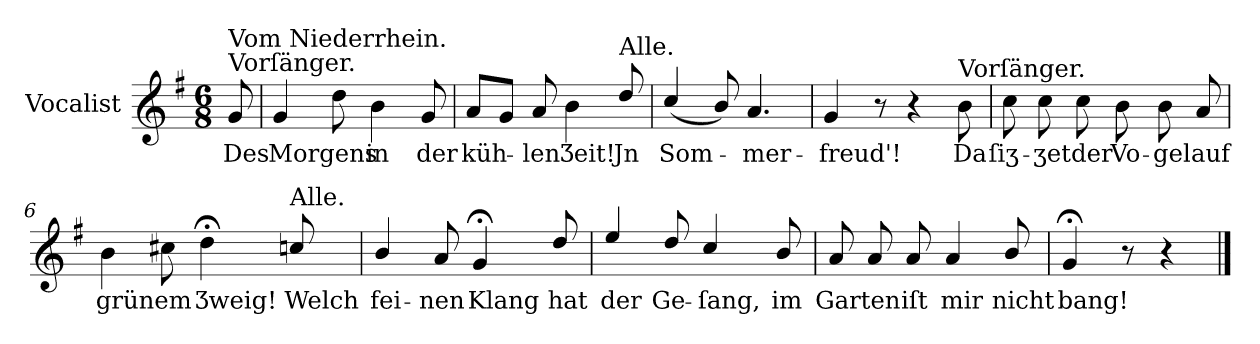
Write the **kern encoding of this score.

**kern	**text
*part1	*part1
*staff1	*staff1
*I"Vocalist	*
*k[f#]	*
*G:	*
*M6/8	*
=	=
!LO:TX:a:t=Vorſänger.	!
!LO:TX:a:t=Vom Niederrhein.	!
8g	Des
=1	=1
4g	Morgens
8dd	.
4b	in
8g	der
=2	=2
8aL	küh-
8gJ	.
8a	-len
4b	Ʒeit!
!LO:TX:a:t=Alle.	!
8dd/	Jn
=3	=3
(4cc/	Som-
8b/)	.
4.a	-mer-
=4	=4
4g	-freud'!
8r	.
4r	.
!LO:TX:a:t=Vorſänger.	!
8b	Da
=5	=5
8cc	ſiʒ-
8cc	-ʒet
8cc	der
8b	Vo-
8b	-gel
8a	auf
=6	=6
4b	grünem
8cc#X	.
4dd;<	Ʒweig!
!LO:TX:a:t=Alle.	!
8ccn/	Welch
=7	=7
4b/	fei-
8a	-nen
4g;<	Klang
8dd/	hat
=8	=8
4ee/	der
8dd/	Ge-
4cc/	-ſang,
8b/	im
=9	=9
8a	Garten
8a	.
8a	iſt
4a	mir
8b/	nicht
=10	=10
4g;<	bang!
8r	.
4r	.
==	==
*-	*-
